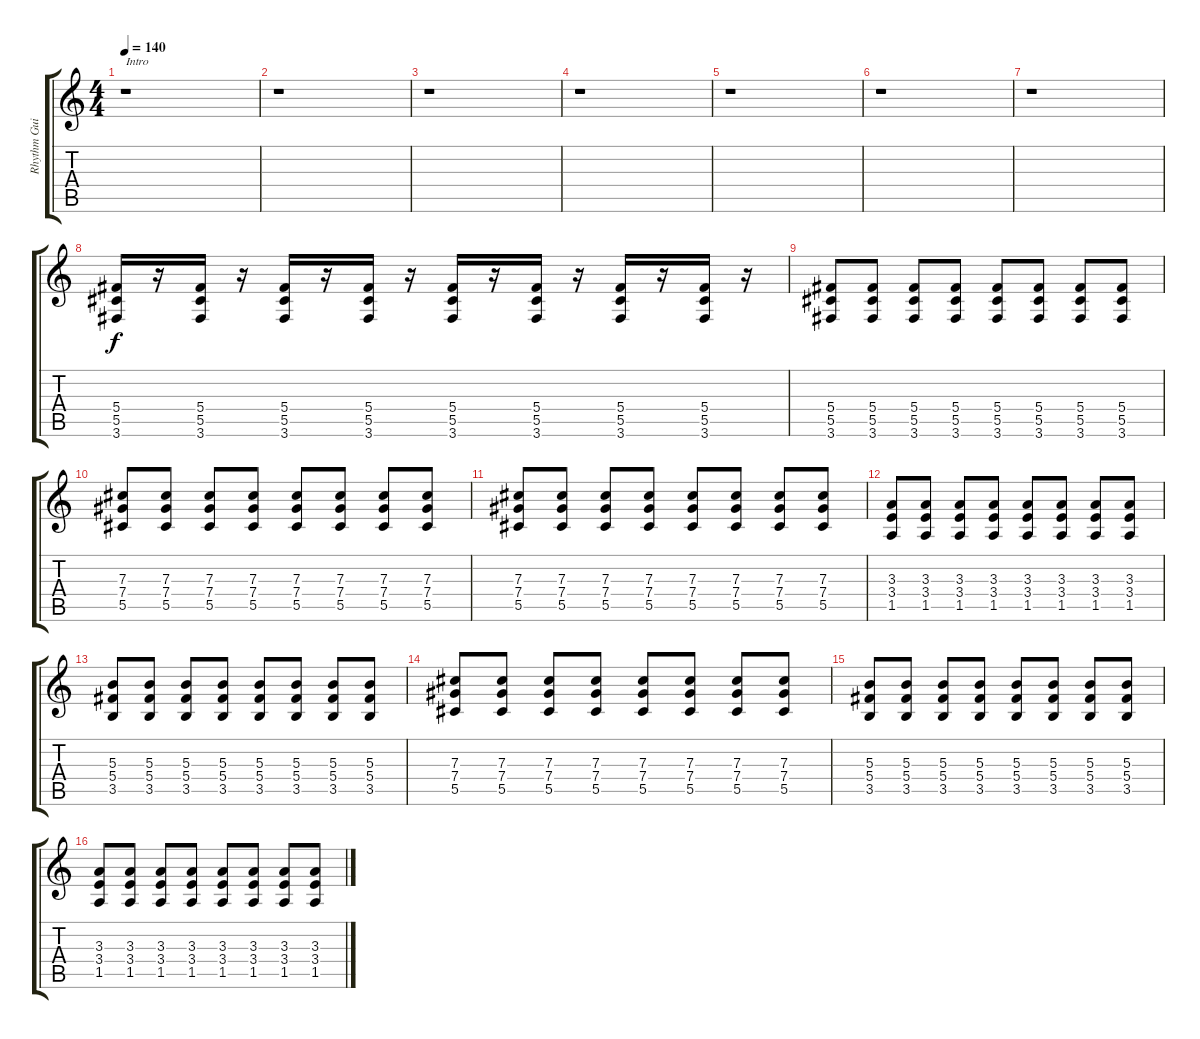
\track ("Rhythm Guitar" "Rhythm Gui") {instrument distortionguitar}
\staff {score tabs}
\tuning (Eb4 Bb3 Gb3 Db3 Ab2 Eb2) {hide}
\ts (4 4)
\tempo 140
\clef g2
\ks c
r.1{txt "Intro" dy f instrument distortionguitar} |
r.1 |
r.1 |
r.1 |
r.1 |
r.1 |
r.1 |
(5.4 5.5 3.6).16 r.16 (5.4 5.5 3.6).16 r.16 (5.4 5.5 3.6).16 r.16 (5.4 5.5 3.6).16 r.16 (5.4 5.5 3.6).16 r.16 (5.4 5.5 3.6).16 r.16 (5.4 5.5 3.6).16 r.16 (5.4 5.5 3.6).16 r.16 |
(5.4 5.5 3.6).8 (5.4 5.5 3.6).8 (5.4 5.5 3.6).8 (5.4 5.5 3.6).8 (5.4 5.5 3.6).8 (5.4 5.5 3.6).8 (5.4 5.5 3.6).8 (5.4 5.5 3.6).8 |
(7.3 7.4 5.5).8 (7.3 7.4 5.5).8 (7.3 7.4 5.5).8 (7.3 7.4 5.5).8 (7.3 7.4 5.5).8 (7.3 7.4 5.5).8 (7.3 7.4 5.5).8 (7.3 7.4 5.5).8 |
(7.3 7.4 5.5).8 (7.3 7.4 5.5).8 (7.3 7.4 5.5).8 (7.3 7.4 5.5).8 (7.3 7.4 5.5).8 (7.3 7.4 5.5).8 (7.3 7.4 5.5).8 (7.3 7.4 5.5).8 |
(3.3 3.4 1.5).8 (3.3 3.4 1.5).8 (3.3 3.4 1.5).8 (3.3 3.4 1.5).8 (3.3 3.4 1.5).8 (3.3 3.4 1.5).8 (3.3 3.4 1.5).8 (3.3 3.4 1.5).8 |
(5.3 5.4 3.5).8 (5.3 5.4 3.5).8 (5.3 5.4 3.5).8 (5.3 5.4 3.5).8 (5.3 5.4 3.5).8 (5.3 5.4 3.5).8 (5.3 5.4 3.5).8 (5.3 5.4 3.5).8 |
(7.3 7.4 5.5).8 (7.3 7.4 5.5).8 (7.3 7.4 5.5).8 (7.3 7.4 5.5).8 (7.3 7.4 5.5).8 (7.3 7.4 5.5).8 (7.3 7.4 5.5).8 (7.3 7.4 5.5).8 |
(5.3 5.4 3.5).8 (5.3 5.4 3.5).8 (5.3 5.4 3.5).8 (5.3 5.4 3.5).8 (5.3 5.4 3.5).8 (5.3 5.4 3.5).8 (5.3 5.4 3.5).8 (5.3 5.4 3.5).8 |
(3.3 3.4 1.5).8 (3.3 3.4 1.5).8 (3.3 3.4 1.5).8 (3.3 3.4 1.5).8 (3.3 3.4 1.5).8 (3.3 3.4 1.5).8 (3.3 3.4 1.5).8 (3.3 3.4 1.5).8
